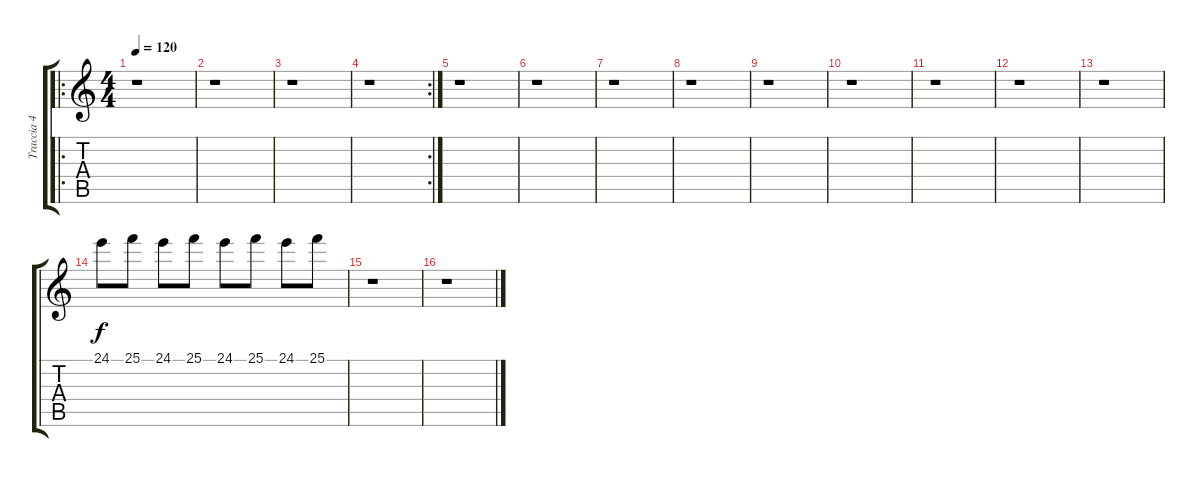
\track ("Traccia 4" "Traccia 4") {instrument sopranosax}
\staff {score tabs}
\tuning (E4 B3 G3 D3 A2 E2) {hide}
\ro
\ts (4 4)
\tempo 120
\clef g2
\ks c
r.1{dy mp} |
r.1 |
r.1 |
\rc 2
r.1 |
r.1 |
r.1 |
r.1 |
r.1 |
r.1 |
r.1 |
r.1 |
r.1 |
r.1 |
24.1.8{dy f} 25.1.8 24.1.8 25.1.8 24.1.8 25.1.8 24.1.8 25.1.8 |
r.1 |
r.1
